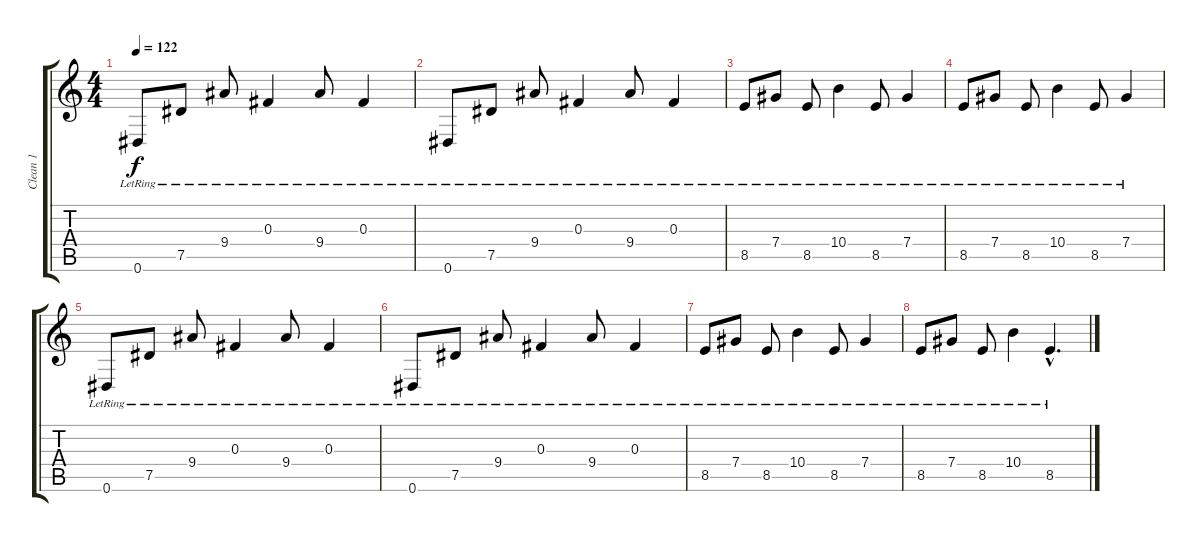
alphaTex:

\track ("Clean 1" "Clean 1") {instrument acousticguitarsteel}
\staff {score tabs}
\tuning (Eb4 Bb3 Gb3 Db3 Ab2 Eb2) {hide}
\ts (4 4)
\tempo 122
\clef g2
\ks c
0.6{lr}.8{dy f} 7.5{lr}.8 9.4{lr}.8 0.3{lr}.4 9.4{lr}.8 0.3{lr}.4 |
0.6{lr}.8 7.5{lr}.8 9.4{lr}.8 0.3{lr}.4 9.4{lr}.8 0.3{lr}.4 |
8.5{lr}.8 7.4{lr}.8 8.5{lr}.8 10.4{lr}.4 8.5{lr}.8 7.4{lr}.4 |
8.5{lr}.8 7.4{lr}.8 8.5{lr}.8 10.4{lr}.4 8.5{lr}.8 7.4{lr}.4 |
0.6{lr}.8 7.5{lr}.8 9.4{lr}.8 0.3{lr}.4 9.4{lr}.8 0.3{lr}.4 |
0.6{lr}.8 7.5{lr}.8 9.4{lr}.8 0.3{lr}.4 9.4{lr}.8 0.3{lr}.4 |
8.5{lr}.8 7.4{lr}.8 8.5{lr}.8 10.4{lr}.4 8.5{lr}.8 7.4{lr}.4 |
8.5{lr}.8 7.4{lr}.8 8.5{lr}.8 10.4{lr}.4 8.5{hac lr}.4{d}
